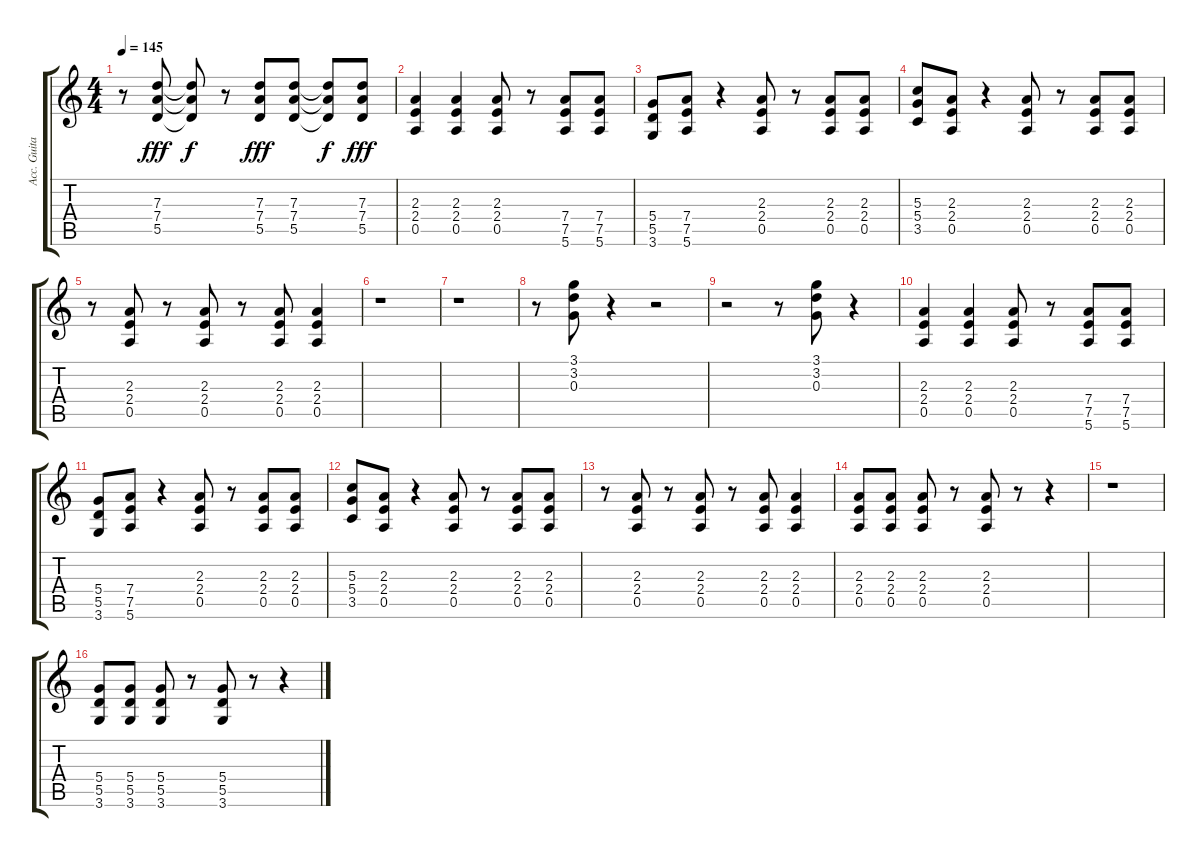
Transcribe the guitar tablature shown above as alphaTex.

\track ("Acc. Guitar right" "Acc. Guita") {instrument acousticguitarsteel}
\staff {score tabs}
\tuning (E4 B3 G3 D3 A2 E2) {hide}
\ts (4 4)
\tempo 145
\clef g2
\ks c
r.8{dy fff} (7.3 7.4 5.5).8 (7.3{t} 7.4{t} 5.5{t}).8{dy f} r.8 (7.3 7.4 5.5).8{dy fff} (7.3 7.4 5.5).8 (7.3{t} 7.4{t} 5.5{t}).8{dy f} (7.3 7.4 5.5).8{dy fff} |
(2.3 2.4 0.5).4 (2.3 2.4 0.5).4 (2.3 2.4 0.5).8 r.8 (7.4 7.5 5.6).8 (7.4 7.5 5.6).8 |
(5.4 5.5 3.6).8 (7.4 7.5 5.6).8 r.4 (2.3 2.4 0.5).8 r.8 (2.3 2.4 0.5).8 (2.3 2.4 0.5).8 |
(5.3 5.4 3.5).8 (2.3 2.4 0.5).8 r.4 (2.3 2.4 0.5).8 r.8 (2.3 2.4 0.5).8 (2.3 2.4 0.5).8 |
r.8 (2.3 2.4 0.5).8 r.8 (2.3 2.4 0.5).8 r.8 (2.3 2.4 0.5).8 (2.3 2.4 0.5).4 |
r.1 |
r.1 |
r.8 (3.1 3.2 0.3).8 r.4 r.2 |
r.2 r.8 (3.1 3.2 0.3).8 r.4 |
(2.3 2.4 0.5).4 (2.3 2.4 0.5).4 (2.3 2.4 0.5).8 r.8 (7.4 7.5 5.6).8 (7.4 7.5 5.6).8 |
(5.4 5.5 3.6).8 (7.4 7.5 5.6).8 r.4 (2.3 2.4 0.5).8 r.8 (2.3 2.4 0.5).8 (2.3 2.4 0.5).8 |
(5.3 5.4 3.5).8 (2.3 2.4 0.5).8 r.4 (2.3 2.4 0.5).8 r.8 (2.3 2.4 0.5).8 (2.3 2.4 0.5).8 |
r.8 (2.3 2.4 0.5).8 r.8 (2.3 2.4 0.5).8 r.8 (2.3 2.4 0.5).8 (2.3 2.4 0.5).4 |
(2.3 2.4 0.5).8 (2.3 2.4 0.5).8 (2.3 2.4 0.5).8 r.8 (2.3 2.4 0.5).8 r.8 r.4 |
r.1 |
(5.4 5.5 3.6).8 (5.4 5.5 3.6).8 (5.4 5.5 3.6).8 r.8 (5.4 5.5 3.6).8 r.8 r.4
